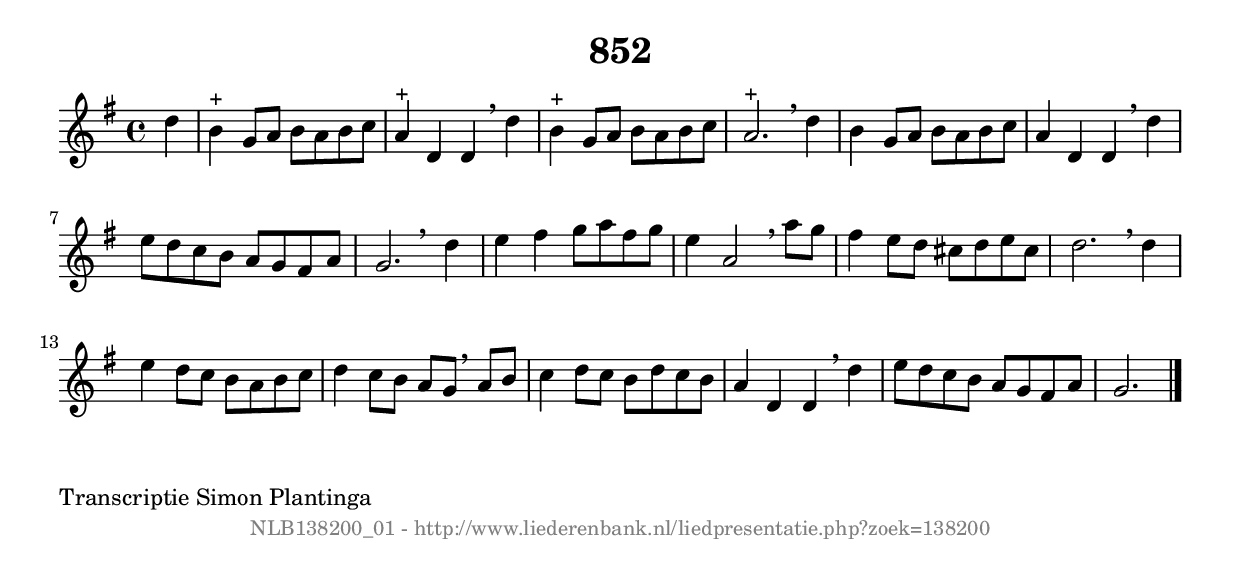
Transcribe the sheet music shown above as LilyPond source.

%
% produced by wce2krn 1.64 (7 June 2014)
%
\version"2.16"
#(append! paper-alist '(("long" . (cons (* 210 mm) (* 2000 mm)))))
#(set-default-paper-size "long")
sb = {\breathe}
mBreak = {\breathe }
bBreak = {\breathe }
x = {\once\override NoteHead #'style = #'cross }
gl=\glissando
itime={\override Staff.TimeSignature #'stencil = ##f }
ficta = {\once\set suggestAccidentals = ##t}
fine = {\once\override Score.RehearsalMark #'self-alignment-X = #1 \mark \markup {\italic{Fine}}}
dc = {\once\override Score.RehearsalMark #'self-alignment-X = #1 \mark \markup {\italic{D.C.}}}
dcf = {\once\override Score.RehearsalMark #'self-alignment-X = #1 \mark \markup {\italic{D.C. al Fine}}}
dcc = {\once\override Score.RehearsalMark #'self-alignment-X = #1 \mark \markup {\italic{D.C. al Coda}}}
ds = {\once\override Score.RehearsalMark #'self-alignment-X = #1 \mark \markup {\italic{D.S.}}}
dsf = {\once\override Score.RehearsalMark #'self-alignment-X = #1 \mark \markup {\italic{D.S. al Fine}}}
dsc = {\once\override Score.RehearsalMark #'self-alignment-X = #1 \mark \markup {\italic{D.S. al Coda}}}
pv = {\set Score.repeatCommands = #'((volta "1"))}
sv = {\set Score.repeatCommands = #'((volta "2"))}
tv = {\set Score.repeatCommands = #'((volta "3"))}
qv = {\set Score.repeatCommands = #'((volta "4"))}
xv = {\set Score.repeatCommands = #'((volta #f))}
\header{ tagline = ""
title = "852"
}
\score {{
\key g \major
\relative g'
{
\set melismaBusyProperties = #'()
\partial 32*8
\time 4/4
\tempo 4=120
\override Score.MetronomeMark #'transparent = ##t
\override Score.RehearsalMark #'break-visibility = #(vector #t #t #f)
d'4 | b4^"+" g8 a8 b8 a8 b8 c8 | a4^"+" d,4 d4 \sb d'4 | b4^"+" g8 a8 b8 a8 b8 c8 | a2.^"+" \mBreak
d4 | b4 g8 a8 b8 a8 b8 c8 | a4 d,4 d4 \sb d'4 | e8 d8 c8 b8 a8 g8 fis8 a8 | g2. \bar ":|:" \bBreak
d'4 | e4 fis4 g8 a8 fis8 g8 | e4 a,2 \sb a'8 g8 | fis4 e8 d8 cis8 d8 e8 cis8 | d2. \mBreak
d4 | e4 d8 c8 b8 a8 b8 c8 | d4 c8 b8 a8 g8 \sb a8 b8 | c4 d8 c8 b8 d8 c8 b8 | a4 d,4 d4 \mBreak
d'4 | e8 d8 c8 b8 a8 g8 fis8 a8 | g2. \bar "|."
 }}
 \midi { }
 \layout {
            indent = 0.0\cm
}
}
\markup { \wordwrap-string #" 
Transcriptie Simon Plantinga
"}
\markup { \vspace #0 } \markup { \with-color #grey \fill-line { \center-column { \smaller "NLB138200_01 - http://www.liederenbank.nl/liedpresentatie.php?zoek=138200" } } }
